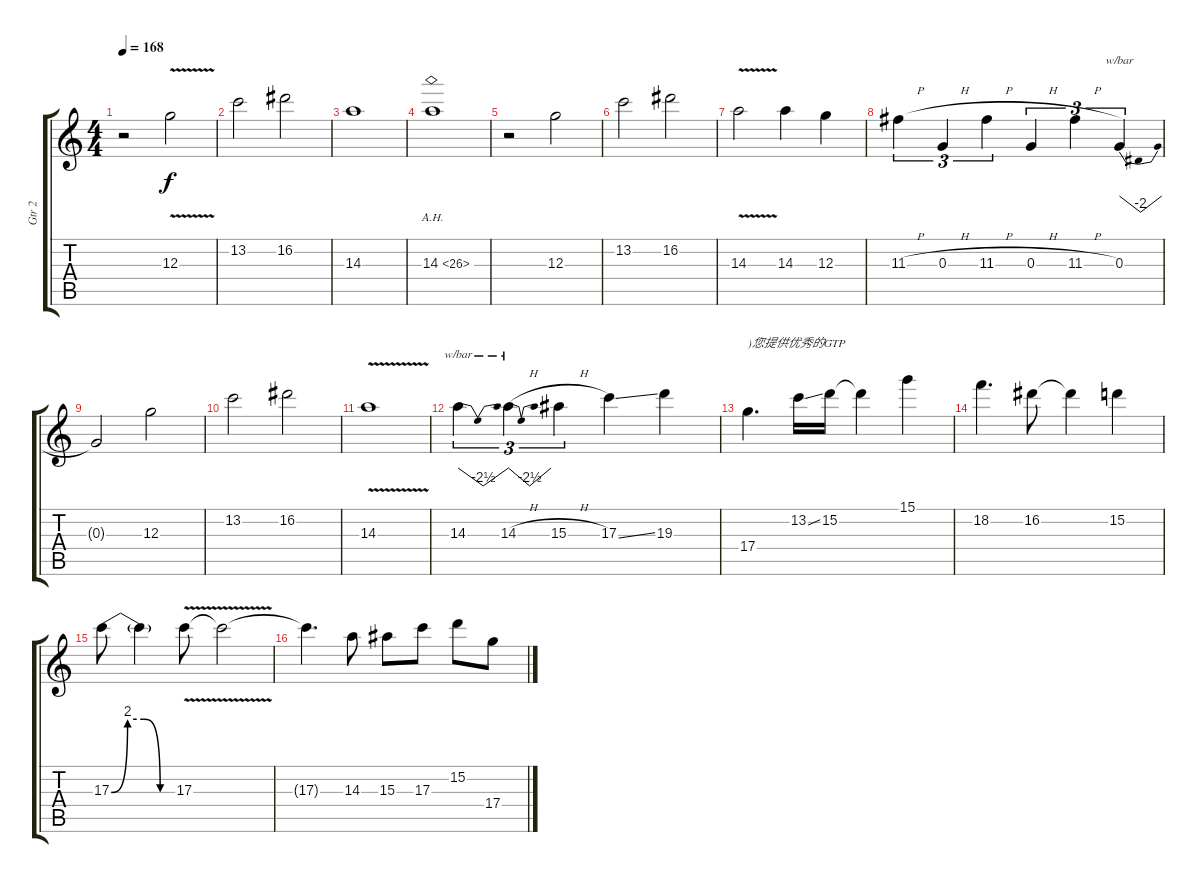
\track ("Gtr 2" "Gtr 2") {instrument distortionguitar}
\staff {score tabs}
\tuning (E4 B3 G3 D3 A2 E2) {hide}
\ts (4 4)
\tempo 168
\clef g2
\ks c
r.2{dy f} 12.3{v}.2 |
13.2.2 16.2.2 |
14.3.1 |
14.3{ah 12}.1 |
r.2 12.3.2 |
13.2.2 16.2.2 |
14.3{v}.2 14.3.4 12.3.4 |
11.3{h}.4{tu (3 2)} 0.3{h}.4{tu (3 2)} 11.3{h}.4{tu (3 2)} 0.3{h}.4{tu (3 2)} 11.3{h}.4{tu (3 2)} 0.3.4{tu (3 2) tbe (dip default 0 0 30 -8 60 0)} |
0.3{t}.2 12.3.2 |
13.2.2 16.2.2 |
14.3{v}.1 |
14.3.4{tu (3 2) tbe (dip default 0 0 30 -10 60 0)} 14.3{h}.4{tu (3 2) tbe (dip default 0 0 30 -10 60 0)} 15.3{h}.4{tu (3 2)} 17.3{ss}.4 19.3.4 |
17.4.4{d txt ")您提供优秀的GTP"} 13.2{ss}.16 15.2.16 15.2{t}.4 15.1.4 |
18.2.4{d} 16.2.8 16.2{t}.4 15.2.4 |
17.3{be (custom 0 0 15 8 30 8 45 0 60 0)}.8 17.3{t}.4 17.3{v}.8 17.3{t}.2 |
17.3{t}.4{d} 14.3.8 15.3.8 17.3.8 15.2.8 17.4.8
